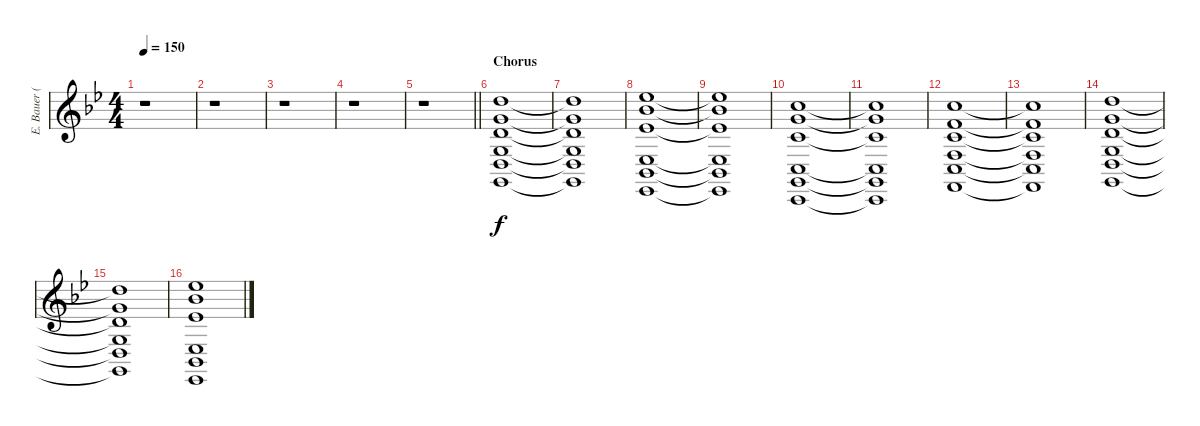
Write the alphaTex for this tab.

\track ("E. Bauer (Keyboard)" "E. Bauer (") {instrument choiraahs}
\staff {score}
\tuning (E4 B3 G3 D3 A2 E2 B1) {hide}
\ts (4 4)
\tempo 150
\clef g2
\ks gminor
r.1{dy f} |
r.1 |
r.1 |
r.1 |
\barLineRight lightlight
r.1 |
\section ("" "Chorus")
(10.1 8.2 7.3 5.4 5.5 3.6).1{instrument stringensemble1} |
(10.1{t} 8.2{t} 7.3{t} 5.4{t} 5.5{t} 3.6{t}).1 |
(11.1 11.2 8.3 6.5 6.6 4.7).1 |
(11.1{t} 11.2{t} 8.3{t} 6.5{t} 6.6{t} 4.7{t}).1 |
(8.1 8.2 5.3 3.5 3.6 1.7).1 |
(8.1{t} 8.2{t} 5.3{t} 3.5{t} 3.6{t} 1.7{t}).1 |
(8.1 6.2 5.3 3.4 3.5 1.6).1 |
(8.1{t} 6.2{t} 5.3{t} 3.4{t} 3.5{t} 1.6{t}).1 |
(10.1 8.2 7.3 5.4 5.5 3.6).1 |
(10.1{t} 8.2{t} 7.3{t} 5.4{t} 5.5{t} 3.6{t}).1 |
(11.1 11.2 8.3 6.5 6.6 4.7).1
